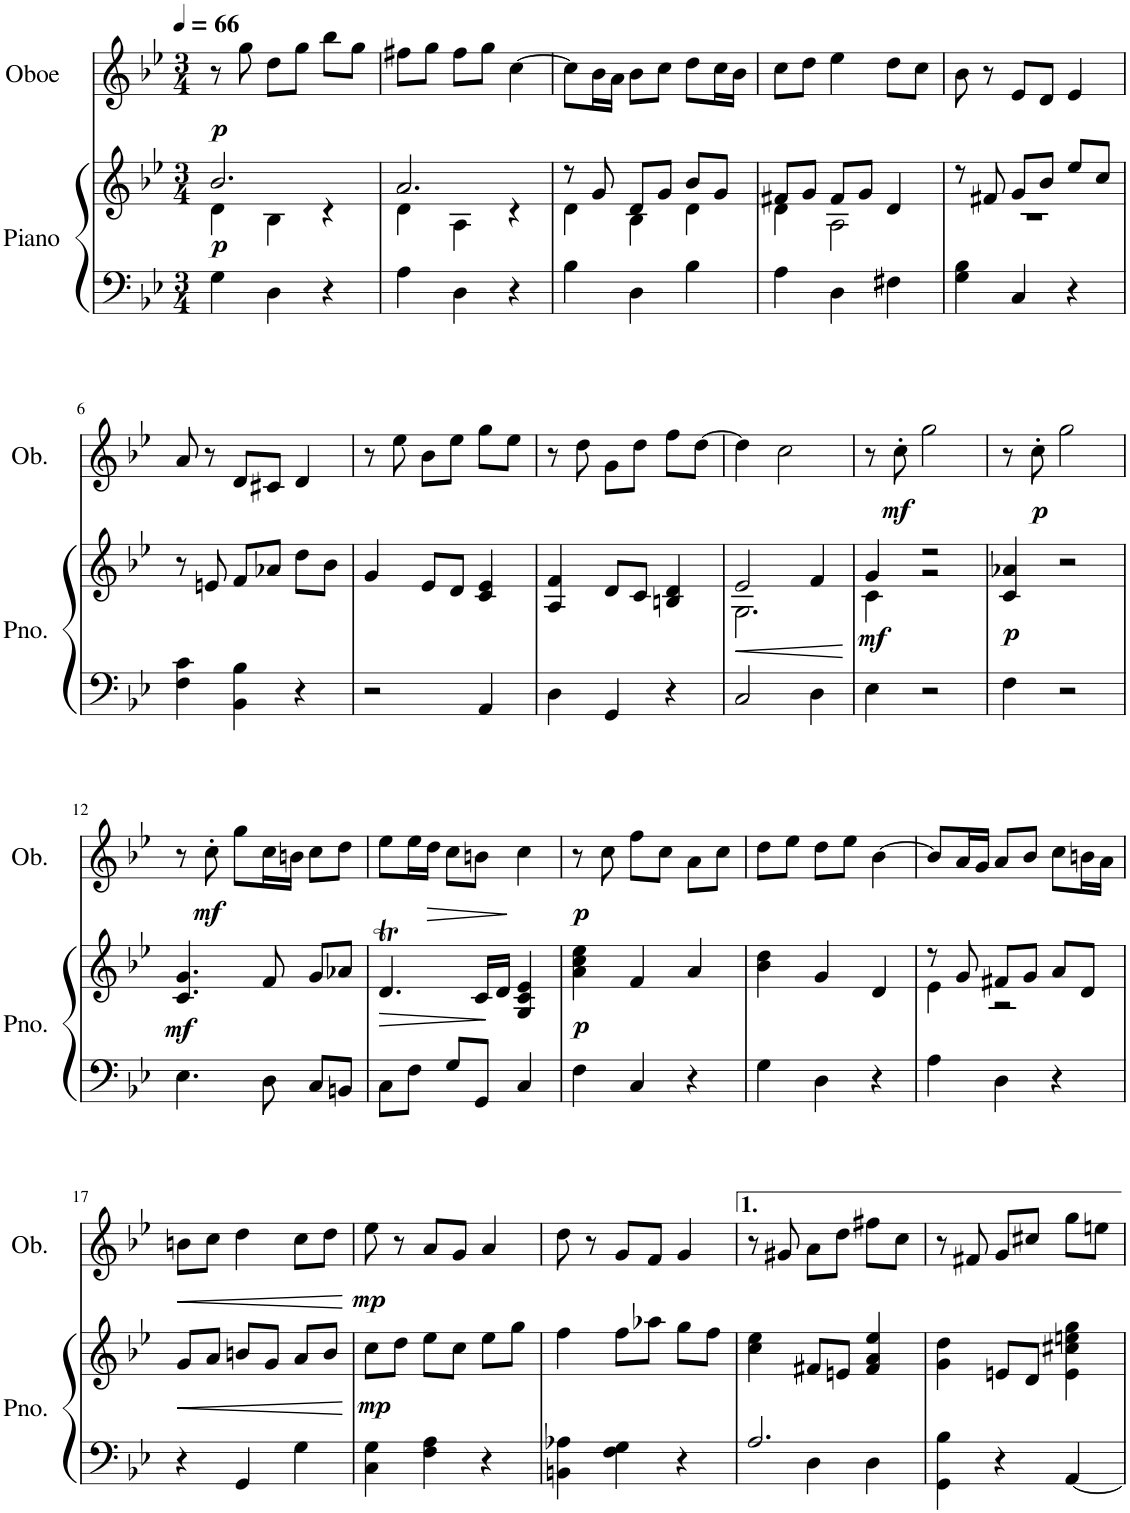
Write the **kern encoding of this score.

**kern	**kern	**dynam	**kern	**dynam
*part2	*part2	*part2	*part1	*part1
*staff3	*staff2	*staff2/3	*staff1	*staff1
*I"Piano	*	*	*I"Oboe	*
*I'Pno.	*	*	*I'Ob.	*
*clefF4	*clefG2	*	*clefG2	*
*k[b-e-]	*k[b-e-]	*	*k[b-e-]	*
*M3/4	*M3/4	*	*M3/4	*
*MM66	*MM66	*	*MM66	*
=1	=1	=1	=1	=1
*	*^	*	*	*
!	!	!	!LO:DY:b	!	!LO:DY:b
4G\	2.b-/	4d\	p	8r	p
.	.	.	.	8gg\	.
4D\	.	4B-\	.	8dd\L	.
.	.	.	.	8gg\J	.
4r	.	4r	.	8bb-\L	.
.	.	.	.	8gg\J	.
=2	=2	=2	=2	=2	=2
4A\	2.a/	4d\	.	8ff#X\L	.
.	.	.	.	8gg\J	.
4D\	.	4A\	.	8ff#\L	.
.	.	.	.	8gg\J	.
4r	.	4r	.	[4cc\	.
=3	=3	=3	=3	=3	=3
4B-\	8r	4d\	.	8cc\L]	.
.	8g/	.	.	16b-\L	.
.	.	.	.	16a\JJ	.
4D\	8d/L	4B-\	.	8b-\L	.
.	8g/J	.	.	8cc\J	.
4B-\	8b-/L	4d\	.	8dd\L	.
.	8g/J	.	.	16cc\L	.
.	.	.	.	16b-\JJ	.
=4	=4	=4	=4	=4	=4
4A\	8f#X/L	4d\	.	8cc\L	.
.	8g/J	.	.	8dd\J	.
4D\	8f#/L	2A\	.	4ee-\	.
.	8g/J	.	.	.	.
4F#X\	4d/	.	.	8dd\L	.
.	.	.	.	8cc\J	.
=5	=5	=5	=5	=5	=5
4G\ 4B-\	8r	2.r	.	8b-\	.
.	8f#X/	.	.	8r	.
4C/	8g/L	.	.	8e-/L	.
.	8b-/J	.	.	8d/J	.
4r	8ee-/L	.	.	4e-/	.
.	8cc/J	.	.	.	.
*	*v	*v	*	*	*
!!LO:LB:g=z
=6	=6	=6	=6	=6
4F\ 4c\	8r	.	8a/	.
.	8en/	.	8r	.
4BB-\ 4B-\	8f/L	.	8d/L	.
.	8a-X/J	.	8c#X/J	.
4r	8dd\L	.	4d/	.
.	8b-\J	.	.	.
=7	=7	=7	=7	=7
2r	4g/	.	8r	.
.	.	.	8ee-\	.
.	8e-/L	.	8b-\L	.
.	8d/J	.	8ee-\J	.
4AA/	4c/ 4e-/	.	8gg\L	.
.	.	.	8ee-\J	.
=8	=8	=8	=8	=8
4D\	4A/ 4f/	.	8r	.
.	.	.	8dd\	.
4GG/	8d/L	.	8g\L	.
.	8c/J	.	8dd\J	.
4r	4Bn/ 4d/	.	8ff\L	.
.	.	.	[8dd\J	.
=9	=9	=9	=9	=9
!	!	!LO:HP:b	!	!
*	*^	*	*	*
2C/	2e-/	2.G\	<	4dd\]	.
.	.	.	.	2cc\	.
4D\	4f/	.	.	.	.
*	*v	*v	*	*	*
.	.	[	.	.
=10	=10	=10	=10	=10
*	*^	*	*	*
!	!	!	!LO:DY:b	!	!
4E-\	4g/	4c\	mf	8r	.
!	!	!	!	!	!LO:DY:b
.	.	.	.	8cc'\	mf
2r	2r	2r	.	2gg\	.
=11	=11	=11	=11	=11	=11
!	!	!	!LO:DY:b	!	!
*	*v	*v	*	*	*
4F\	4c/ 4a-X/	p	8r	.
!	!	!	!	!LO:DY:b
.	.	.	8cc'\	p
2r	2r	.	2gg\	.
!!LO:LB:g=z
=12	=12	=12	=12	=12
!	!	!LO:DY:b	!	!
4.E-\	4.c/ 4.g/	mf	8r	.
!	!	!	!	!LO:DY:b
.	.	.	8cc'\	mf
.	.	.	8gg\L	.
8D\	8f/	.	16cc\L	.
.	.	.	16bn\JJ	.
8C/L	8g/L	.	8cc\L	.
8BBn/J	8a-X/J	.	8dd\J	.
=13	=13	=13	=13	=13
!	!	!LO:HP:b	!	!
8C\L	4.dt/	>	8ee-\L	.
8F\J	.	.	16ee-\L	.
!	!	!	!	!LO:HP:b
.	.	.	16dd\JJ	>
8G/L	.	.	8cc\L	.
8GG/J	16c/LL	.	8bn\J	.
.	16d/JJ	]	.	.
4C/	4G/ 4c/ 4e-/	.	4cc\	]
=14	=14	=14	=14	=14
!	!	!LO:DY:b	!	!LO:DY:b
4F\	4a\ 4cc\ 4ee-\	p	8r	p
.	.	.	8cc\	.
4C/	4f/	.	8ff\L	.
.	.	.	8cc\J	.
4r	4a/	.	8a\L	.
.	.	.	8cc\J	.
=15	=15	=15	=15	=15
4G\	4b-\ 4dd\	.	8dd\L	.
.	.	.	8ee-\J	.
4D\	4g/	.	8dd\L	.
.	.	.	8ee-\J	.
4r	4d/	.	[4b-\	.
=16	=16	=16	=16	=16
*	*^	*	*	*
4A\	8r	4e-\	.	8b-/L]	.
.	8g/	.	.	16a/L	.
.	.	.	.	16g/JJ	.
4D\	8f#X/L	2r	.	8a/L	.
.	8g/J	.	.	8b-/J	.
4r	8a/L	.	.	8cc\L	.
.	8d/J	.	.	16bn\L	.
.	.	.	.	16a\JJ	.
*	*v	*v	*	*	*
!!LO:LB:g=z
=17	=17	=17	=17	=17
!	!	!LO:HP:b	!	!LO:HP:b
4r	8g/L	<	8bn\L	<
.	8a/J	.	8cc\J	.
4GG/	8bn/L	.	4dd\	.
.	8g/J	.	.	.
4G\	8a/L	.	8cc\L	.
.	8b/J	.	8dd\J	.
.	.	[	.	[
=18	=18	=18	=18	=18
!	!	!LO:DY:b	!	!LO:DY:b
4C\ 4G\	8cc\L	mp	8ee-\	mp
.	8dd\J	.	8r	.
4F\ 4A\	8ee-\L	.	8a/L	.
.	8cc\J	.	8g/J	.
4r	8ee-\L	.	4a/	.
.	8gg\J	.	.	.
=19	=19	=19	=19	=19
4BBn\ 4A-X\	4ff\	.	8dd\	.
.	.	.	8r	.
4F\ 4G\	8ff\L	.	8g/L	.
.	8aa-X\J	.	8f/J	.
4r	8gg\L	.	4g/	.
.	8ff\J	.	.	.
=20	=20	=20	=20	=20
*^	*	*	*	*
2.A/	4ryy	4cc\ 4ee-\	.	8r	.
.	.	.	.	8g#X/	.
.	4D\	8f#X/L	.	8a\L	.
.	.	8en/J	.	8dd\J	.
.	4D\	4f#/ 4a/ 4ee-/	.	8ff#X\L	.
.	.	.	.	8cc\J	.
*v	*v	*	*	*	*
=21	=21	=21	=21	=21
4GG\ 4B-\	4g\ 4dd\	.	8r	.
.	.	.	8f#X/	.
4r	8en/L	.	8g/L	.
.	8d/J	.	8cc#X/J	.
[4AA/	4e\ 4cc#X\ 4een\ 4gg\	.	8gg\L	.
.	.	.	8een\J	.
=	=	=	=	=
*-	*-	*-	*-	*-
